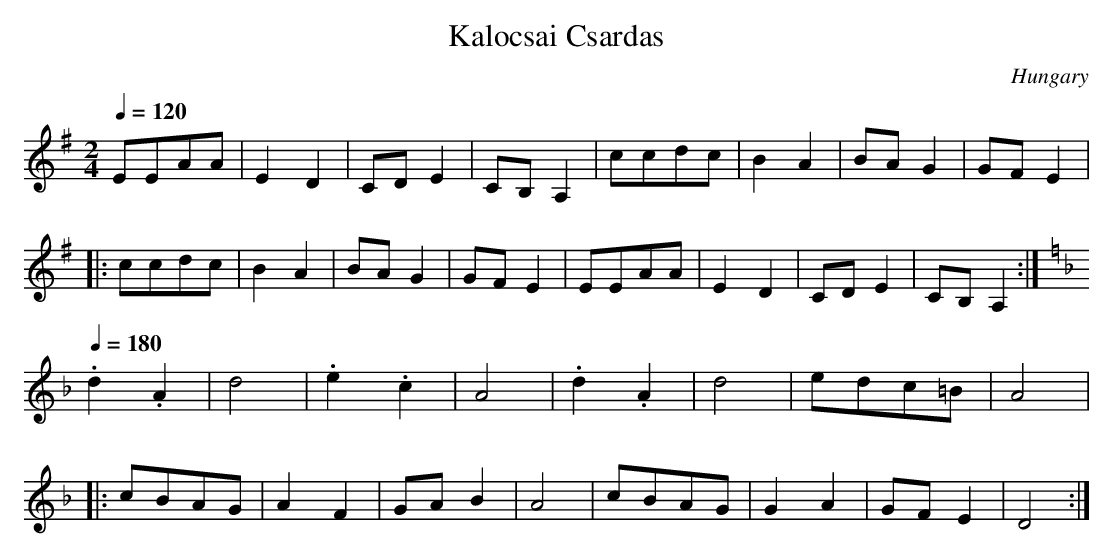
X:1
T: Kalocsai Csardas
O: Hungary
M: 2/4
L: 1/8
K: Em
Q:1/4=120
EEAA|E2D2|CDE2|CB,A,2| ccdc|B2A2|BAG2|GFE2|
|:ccdc|B2A2|BAG2|GFE2| EEAA|E2D2|CDE2|CB,A,2:|
K:Dm
Q:1/4=180
.d2.A2|d4|.e2.c2|A4|.d2.A2|d4|edc=B|A4|
|:cBAG|A2F2|GAB2|A4|cBAG|G2A2|GFE2|D4:|
